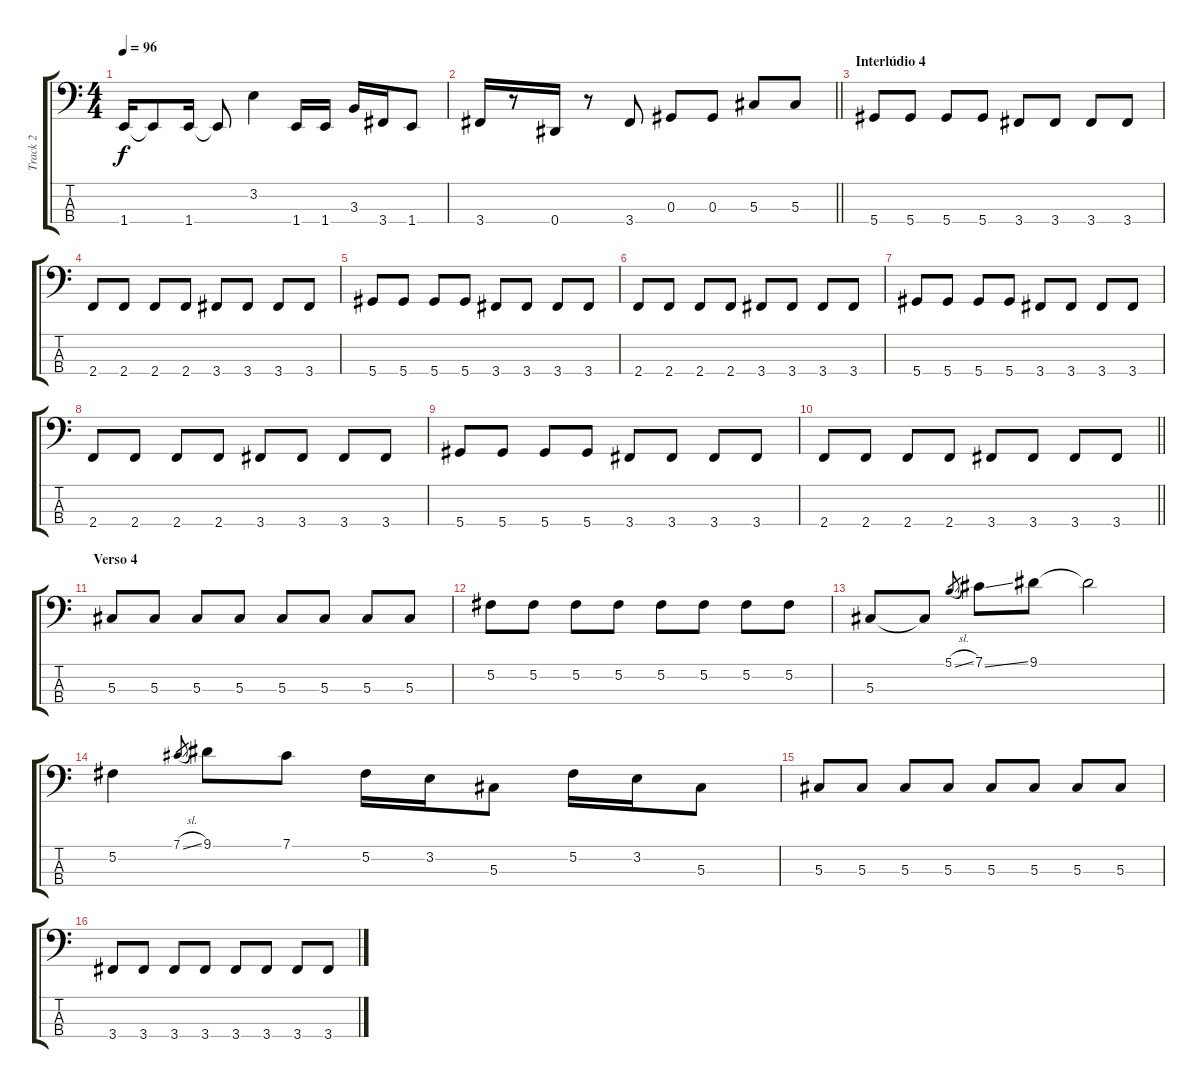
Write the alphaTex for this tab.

\track ("Track 2" "Track 2") {instrument electricbassfinger}
\staff {score tabs}
\tuning (Gb2 Db2 Ab1 Eb1) {hide}
\ts (4 4)
\tempo 96
\clef f4
\ks c
1.4.16{dy f} 1.4{t}.8 1.4.16 1.4{t}.8 3.2.4 1.4.16 1.4.16 3.3.16 3.4.16 1.4.8 |
\barLineRight lightlight
3.4.16 r.8 0.4.16 r.8 3.4.8 0.3.8 0.3.8 5.3.8 5.3.8 |
\section ("" "Interlúdio 4")
5.4.8 5.4.8 5.4.8 5.4.8 3.4.8 3.4.8 3.4.8 3.4.8 |
2.4.8 2.4.8 2.4.8 2.4.8 3.4.8 3.4.8 3.4.8 3.4.8 |
5.4.8 5.4.8 5.4.8 5.4.8 3.4.8 3.4.8 3.4.8 3.4.8 |
2.4.8 2.4.8 2.4.8 2.4.8 3.4.8 3.4.8 3.4.8 3.4.8 |
5.4.8 5.4.8 5.4.8 5.4.8 3.4.8 3.4.8 3.4.8 3.4.8 |
2.4.8 2.4.8 2.4.8 2.4.8 3.4.8 3.4.8 3.4.8 3.4.8 |
5.4.8 5.4.8 5.4.8 5.4.8 3.4.8 3.4.8 3.4.8 3.4.8 |
\barLineRight lightlight
2.4.8 2.4.8 2.4.8 2.4.8 3.4.8 3.4.8 3.4.8 3.4.8 |
\section ("" "Verso 4")
5.3.8 5.3.8 5.3.8 5.3.8 5.3.8 5.3.8 5.3.8 5.3.8 |
5.2.8 5.2.8 5.2.8 5.2.8 5.2.8 5.2.8 5.2.8 5.2.8 |
5.3.8 5.3{t}.8 5.1{sl}.8{gr} 7.1{ss}.8 9.1.8 9.1{t}.2 |
5.2.4 7.1{sl}.8{gr} 9.1.8 7.1.8 5.2.16 3.2.16 5.3.8 5.2.16 3.2.16 5.3.8 |
5.3.8 5.3.8 5.3.8 5.3.8 5.3.8 5.3.8 5.3.8 5.3.8 |
3.4.8 3.4.8 3.4.8 3.4.8 3.4.8 3.4.8 3.4.8 3.4.8
